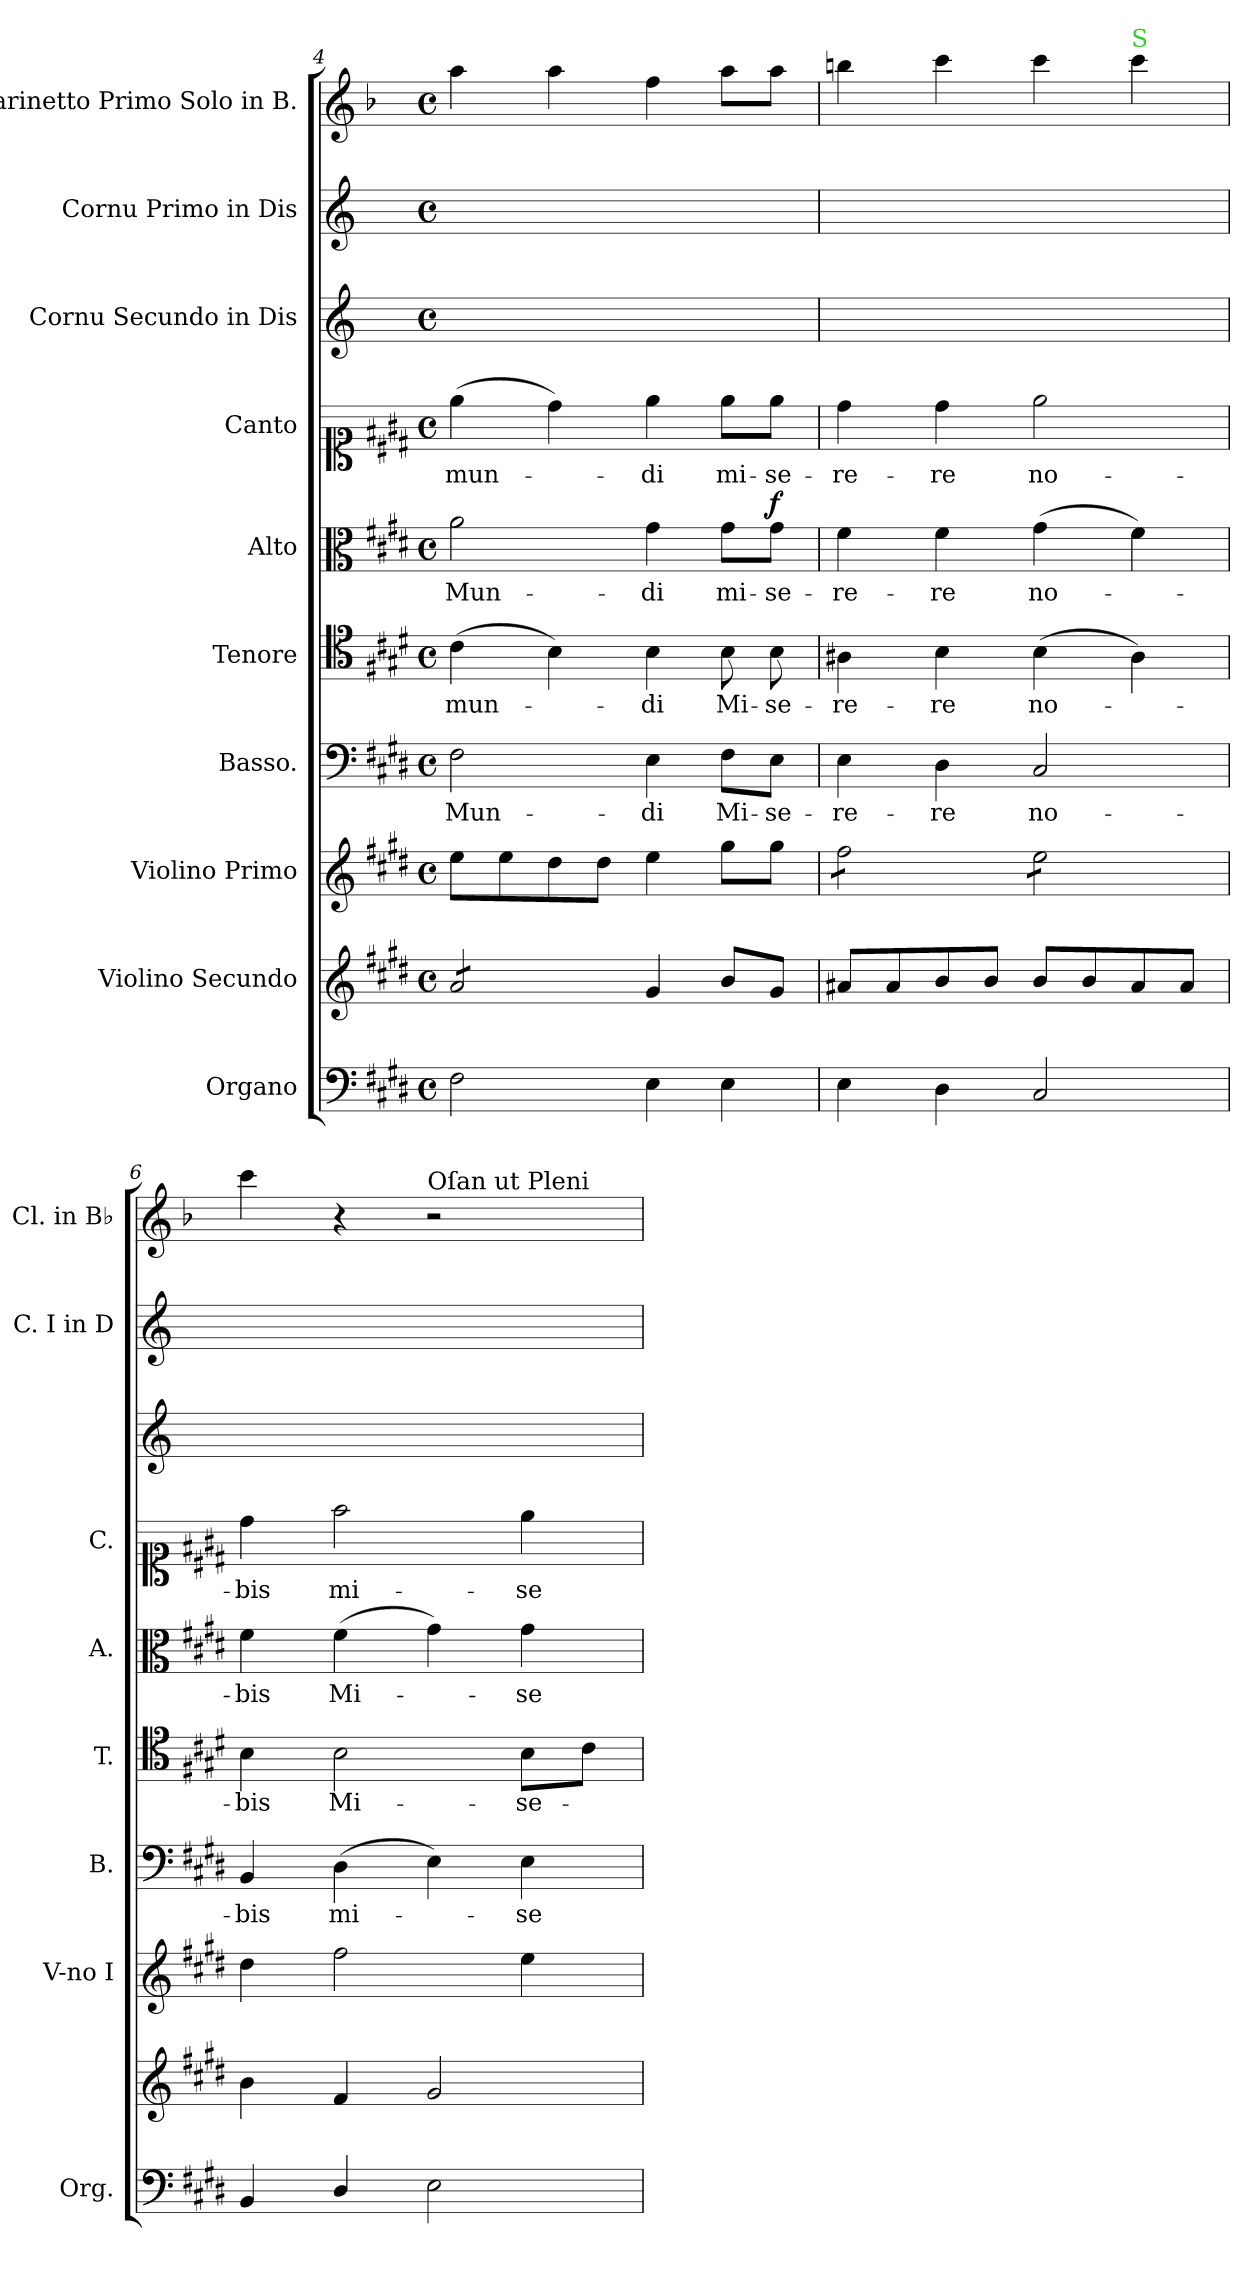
**kern	**kern	**kern	**kern	**text	**kern	**text	**kern	**text	**dynam	**kern	**text	**kern	**kern	**kern
*part10	*part9	*part8	*part7	*part7	*part6	*part6	*part5	*part5	*part5	*part4	*part4	*part3	*part2	*part1
*staff10	*staff9	*staff8	*staff7	*staff7	*staff6	*staff6	*staff5	*staff5	*staff5	*staff4	*staff4	*staff3	*staff2	*staff1
*I"Organo	*I"Violino Secundo	*I"Violino Primo	*I"Basso.	*	*I"Tenore	*	*I"Alto	*	*	*I"Canto	*	*I"Cornu Secundo in Dis	*I"Cornu Primo in Dis	*I"Clarinetto Primo Solo in B.
*I'Org.	*	*I'V-no I	*I'B.	*	*I'T.	*	*I'A.	*	*	*I'C.	*	*	*I'C. I in D	*I'Cl. in B♭
*clefF4	*clefG2	*clefG2	*clefF4	*	*clefC4	*	*clefC3	*	*	*clefC1	*	*clefG2	*clefG2	*clefG2
*	*	*	*	*	*	*	*	*	*	*	*	*ITrd5c8	*ITrd5c8	*ITrd1c1
*k[f#c#g#d#]	*k[f#c#g#d#]	*k[f#c#g#d#]	*k[f#c#g#d#]	*	*k[f#c#g#d#]	*	*k[f#c#g#d#]	*	*	*k[f#c#g#d#]	*	*k[f#c#g#d#]	*k[f#c#g#d#]	*k[f#c#g#d#]
*M4/4	*M4/4	*M4/4	*M4/4	*	*M4/4	*	*M4/4	*	*	*M4/4	*	*M4/4	*M4/4	*M4/4
*met(c)	*met(c)	*met(c)	*met(c)	*	*met(c)	*	*met(c)	*	*	*met(c)	*	*met(c)	*met(c)	*met(c)
=4	=4	=4	=4	=4	=4	=4	=4	=4	=4	=4	=4	=4	=4	=4
*	*tremolo	*	*	*	*	*	*	*	*	*	*	*	*	*
2F#\	8a/L	8ee\L	2F#\	Mun-	(4c#\	mun-	2a\	Mun-	.	(4ee\	mun-	1ryy	1ryy	4gg#\
.	8a/	8ee\	.	.	.	.	.	.	.	.	.	.	.	.
.	8a/	8dd#\	.	.	4B\)	.	.	.	.	4dd#\)	.	.	.	4gg#\
.	8a/J	8dd#\J	.	.	.	.	.	.	.	.	.	.	.	.
*	*Xtremolo	*	*	*	*	*	*	*	*	*	*	*	*	*
4E\	4g#/	4ee\	4E\	-di	4B\	-di	4g#\	-di	.	4ee\	-di	.	.	4ee\
4E\	8b/L	8gg#\L	8F#\L	Mi-	8B\	Mi-	8g#\L	mi-	.	8ee\L	mi-	.	.	8gg#\L
!	!	!	!	!	!	!	!	!	!LO:DY:a	!	!	!	!	!
.	8g#/J	8gg#\J	8E\J	-se-	8B\	-se-	8g#\J	-se-	f	8ee\J	-se-	.	.	8gg#\J
=5	=5	=5	=5	=5	=5	=5	=5	=5	=5	=5	=5	=5	=5	=5
*	*	*tremolo	*	*	*	*	*	*	*	*	*	*	*	*
4E\	8a#X/L	8ff#\L	4E\	-re-	4A#X\	-re-	4f#\	-re-	.	4dd#\	-re-	1ryy	1ryy	4aa#X\
.	8a#/	8ff#\	.	.	.	.	.	.	.	.	.	.	.	.
4D#\	8b/	8ff#\	4D#\	-re	4B\	-re	4f#\	-re	.	4dd#\	-re	.	.	4bb\
.	8b/J	8ff#\J	.	.	.	.	.	.	.	.	.	.	.	.
2C#/	8b/L	8ee\L	2C#/	no-	(4B\	no-	(4g#\	no-	.	2ee\	no-	.	.	4bb\
.	8b/	8ee\	.	.	.	.	.	.	.	.	.	.	.	.
!	!	!	!	!	!	!	!	!	!	!	!	!	!	!LO:TX:a:color=limegreen:t=S
.	8a#/	8ee\	.	.	4A#\)	.	4f#\)	.	.	.	.	.	.	4bb\
.	8a#/J	8ee\J	.	.	.	.	.	.	.	.	.	.	.	.
*	*	*Xtremolo	*	*	*	*	*	*	*	*	*	*	*	*
=6	=6	=6	=6	=6	=6	=6	=6	=6	=6	=6	=6	=6	=6	=6
4BB/	4b\	4dd#\	4BB/	-bis	4B\	-bis	4f#\	-bis	.	4dd#\	-bis	1ryy	1ryy	4bb\
4D#/	4f#/	2ff#\	(4D#\	mi-	2B\	Mi-	(4f#\	Mi-	.	2ff#\	mi-	.	.	4r
!	!	!	!	!	!	!	!	!	!	!	!	!	!	!LO:TX:a:t=Oſan ut Pleni
2E\	2g#/	.	4E\)	.	.	.	4g#\)	.	.	.	.	.	.	2r
.	.	4ee\	4E\	-se-	8B\L	-se-	4g#\	-se-	.	4ee\	-se-	.	.	.
.	.	.	.	.	8c#\J	.	.	.	.	.	.	.	.	.
=	=	=	=	=	=	=	=	=	=	=	=	=	=	=
*-	*-	*-	*-	*-	*-	*-	*-	*-	*-	*-	*-	*-	*-	*-
